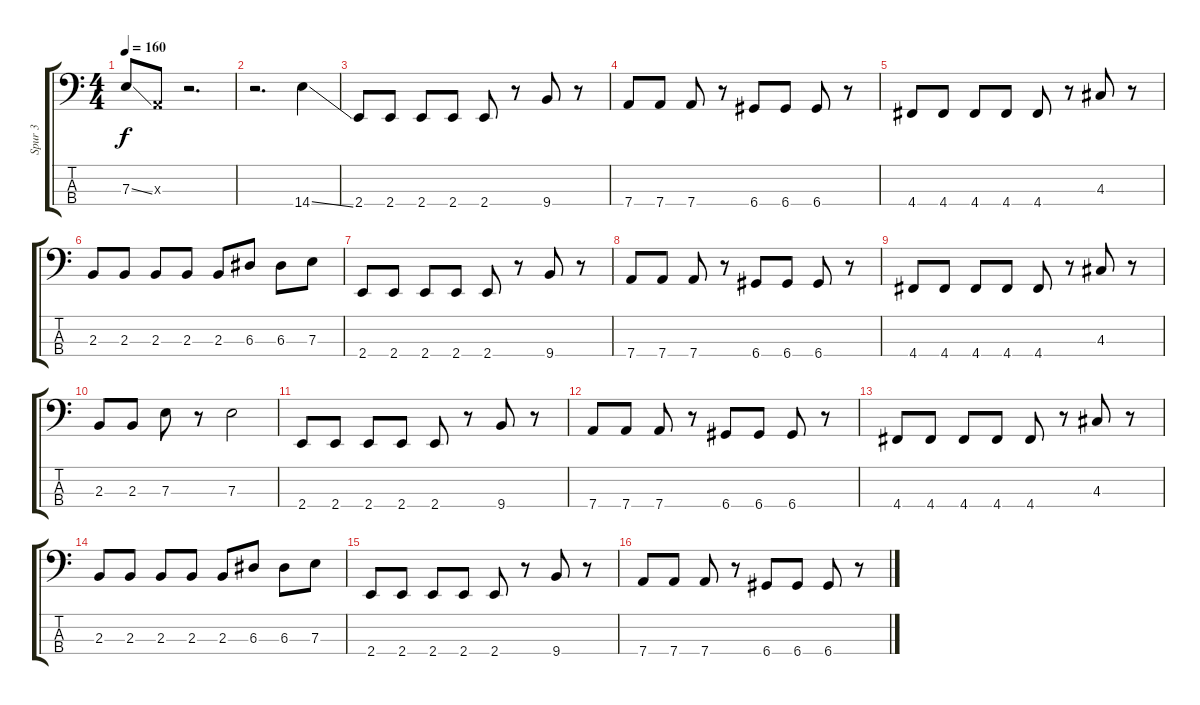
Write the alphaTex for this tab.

\track ("Spur 3" "Spur 3") {instrument electricbassfinger}
\staff {score tabs}
\tuning (G2 D2 A1 D1) {hide}
\ts (4 4)
\tempo 160
\clef f4
\ks c
7.3{ss}.8{dy f} 0.3{x}.8 r.2{d} |
r.2{d} 14.4{ss}.4{instrument electricbassfinger} |
2.4.8 2.4.8 2.4.8 2.4.8 2.4.8 r.8 9.4.8 r.8 |
7.4.8 7.4.8 7.4.8 r.8 6.4.8 6.4.8 6.4.8 r.8 |
4.4.8 4.4.8 4.4.8 4.4.8 4.4.8 r.8 4.3.8 r.8 |
2.3.8 2.3.8 2.3.8 2.3.8 2.3.8 6.3.8 6.3.8 7.3.8 |
2.4.8 2.4.8 2.4.8 2.4.8 2.4.8 r.8 9.4.8 r.8 |
7.4.8 7.4.8 7.4.8 r.8 6.4.8 6.4.8 6.4.8 r.8 |
4.4.8 4.4.8 4.4.8 4.4.8 4.4.8 r.8 4.3.8 r.8 |
2.3.8 2.3.8 7.3.8 r.8 7.3.2 |
2.4.8 2.4.8 2.4.8 2.4.8 2.4.8 r.8 9.4.8 r.8 |
7.4.8 7.4.8 7.4.8 r.8 6.4.8 6.4.8 6.4.8 r.8 |
4.4.8 4.4.8 4.4.8 4.4.8 4.4.8 r.8 4.3.8 r.8 |
2.3.8 2.3.8 2.3.8 2.3.8 2.3.8 6.3.8 6.3.8 7.3.8 |
2.4.8 2.4.8 2.4.8 2.4.8 2.4.8 r.8 9.4.8 r.8 |
7.4.8 7.4.8 7.4.8 r.8 6.4.8 6.4.8 6.4.8 r.8
